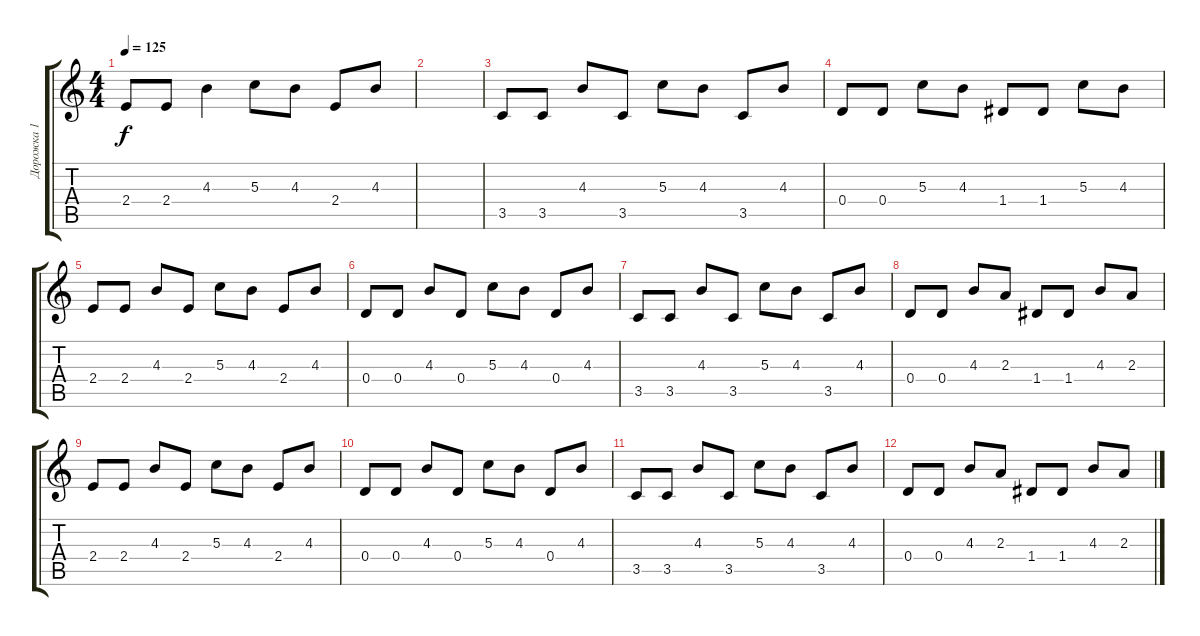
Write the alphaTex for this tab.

\track ("Дорожка 1" "Дорожка 1") {instrument electricguitarclean}
\staff {score tabs}
\tuning (E4 B3 G3 D3 A2 E2) {hide}
\ts (4 4)
\tempo 125
\clef g2
\ks c
2.4.8{dy f} 2.4.8 4.3.4 5.3.8 4.3.8 2.4.8 4.3.8 |
|
3.5.8 3.5.8 4.3.8 3.5.8 5.3.8 4.3.8 3.5.8 4.3.8 |
0.4.8 0.4.8 5.3.8 4.3.8 1.4.8 1.4.8 5.3.8 4.3.8 |
2.4.8 2.4.8 4.3.8 2.4.8 5.3.8 4.3.8 2.4.8 4.3.8 |
0.4.8 0.4.8 4.3.8 0.4.8 5.3.8 4.3.8 0.4.8 4.3.8 |
3.5.8 3.5.8 4.3.8 3.5.8 5.3.8 4.3.8 3.5.8 4.3.8 |
0.4.8 0.4.8 4.3.8 2.3.8 1.4.8 1.4.8 4.3.8 2.3.8 |
2.4.8 2.4.8 4.3.8 2.4.8 5.3.8 4.3.8 2.4.8 4.3.8 |
0.4.8 0.4.8 4.3.8 0.4.8 5.3.8 4.3.8 0.4.8 4.3.8 |
3.5.8 3.5.8 4.3.8 3.5.8 5.3.8 4.3.8 3.5.8 4.3.8 |
0.4.8 0.4.8 4.3.8 2.3.8 1.4.8 1.4.8 4.3.8 2.3.8
